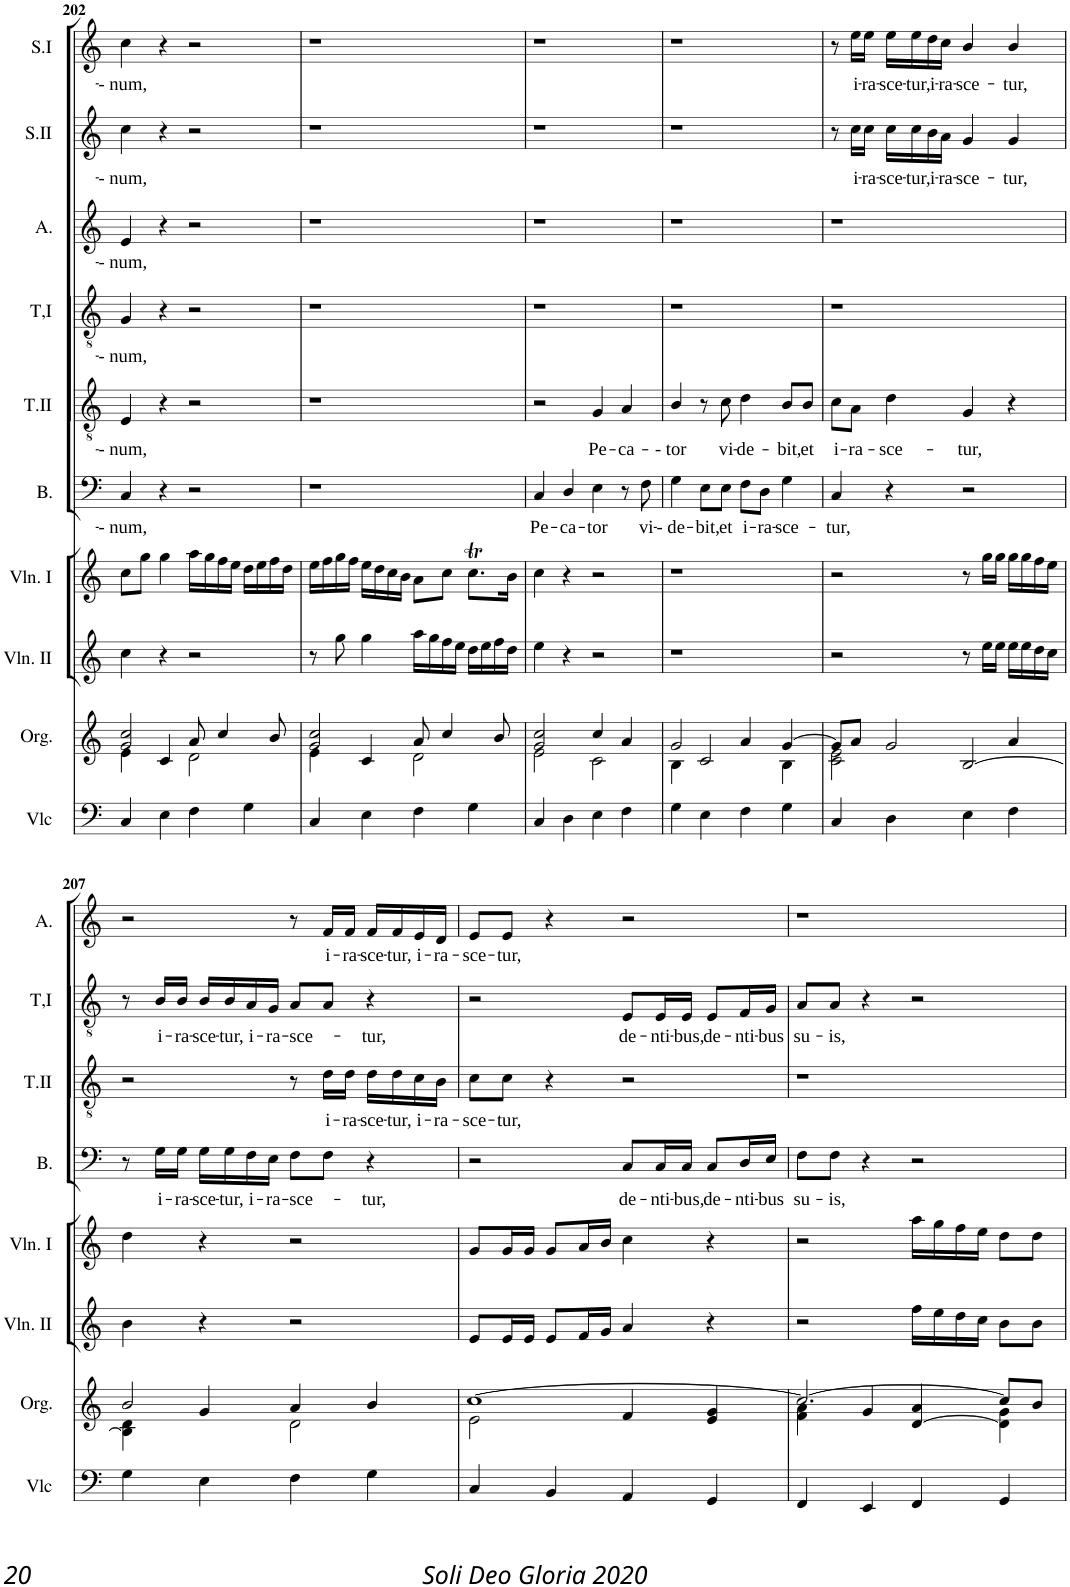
**kern	**kern	**kern	**kern	**kern	**text	**kern	**text	**kern	**text	**kern	**text	**kern	**text	**kern	**text
*part10	*part9	*part8	*part7	*part6	*part6	*part5	*part5	*part4	*part4	*part3	*part3	*part2	*part2	*part1	*part1
*staff10	*staff9	*staff8	*staff7	*staff6	*staff6	*staff5	*staff5	*staff4	*staff4	*staff3	*staff3	*staff2	*staff2	*staff1	*staff1
*I"Violoncelle	*I"Orgue	*I"Violin II	*I"Violin I	*I"Bass	*	*I"Tenor II	*	*I"Tenor I	*	*I"Alto	*	*I"Soprano II	*	*I"Soprano I	*
*I'Vlc	*I'Org.	*I'Vln. II	*I'Vln. I	*I'B.	*	*I'T.II	*	*I'T,I	*	*I'A.	*	*I'S.II	*	*I'S.I	*
!!LO:PB:g=z
*clefF4	*clefG2	*clefG2	*clefG2	*clefF4	*	*clefGv2	*	*clefGv2	*	*clefG2	*	*clefG2	*	*clefG2	*
*	*	*	*	*	*	*Trd7c12	*	*Trd7c12	*	*	*	*	*	*	*
*k[]	*k[]	*k[]	*k[]	*k[]	*	*k[]	*	*k[]	*	*k[]	*	*k[]	*	*k[]	*
*M4/4	*M4/4	*M4/4	*M4/4	*M4/4	*	*M4/4	*	*M4/4	*	*M4/4	*	*M4/4	*	*M4/4	*
=202	=202	=202	=202	=202	=202	=202	=202	=202	=202	=202	=202	=202	=202	=202	=202
*	*^	*	*	*	*	*	*	*	*	*	*	*	*	*	*
!	!	!	!	!	!	!LO:LY:b	!	!LO:LY:b	!	!LO:LY:b	!	!LO:LY:b	!	!LO:LY:b	!	!LO:LY:b
4C/	2g/ 2cc/	4e\	4cc\	8cc\L	4C/	-- num,	4E/	-- num,	4G/	-- num,	4e/	-- num,	4cc\	-- num,	4cc\	-- num,
.	.	.	.	8gg\J	.	.	.	.	.	.	.	.	.	.	.	.
4E\	.	4c/	4r	4gg\	4r	.	4r	.	4r	.	4r	.	4r	.	4r	.
4F\	8a/	2d\	2r	16aa\LL	2r	.	2r	.	2r	.	2r	.	2r	.	2r	.
.	.	.	.	16gg\	.	.	.	.	.	.	.	.	.	.	.	.
.	4cc/	.	.	16ff\	.	.	.	.	.	.	.	.	.	.	.	.
.	.	.	.	16ee\JJ	.	.	.	.	.	.	.	.	.	.	.	.
4G\	.	.	.	16dd\LL	.	.	.	.	.	.	.	.	.	.	.	.
.	.	.	.	16ee\	.	.	.	.	.	.	.	.	.	.	.	.
.	8b/	.	.	16ff\	.	.	.	.	.	.	.	.	.	.	.	.
.	.	.	.	16dd\JJ	.	.	.	.	.	.	.	.	.	.	.	.
=203	=203	=203	=203	=203	=203	=203	=203	=203	=203	=203	=203	=203	=203	=203	=203	=203
4C/	2g/ 2cc/	4e\	8r	16ee\LL	1r	.	1r	.	1r	.	1r	.	1r	.	1r	.
.	.	.	.	16ff\	.	.	.	.	.	.	.	.	.	.	.	.
.	.	.	8gg\	16gg\	.	.	.	.	.	.	.	.	.	.	.	.
.	.	.	.	16ff\JJ	.	.	.	.	.	.	.	.	.	.	.	.
4E\	.	4c/	4gg\	16ee\LL	.	.	.	.	.	.	.	.	.	.	.	.
.	.	.	.	16dd\	.	.	.	.	.	.	.	.	.	.	.	.
.	.	.	.	16cc\	.	.	.	.	.	.	.	.	.	.	.	.
.	.	.	.	16b\JJ	.	.	.	.	.	.	.	.	.	.	.	.
4F\	8a/	2d\	16aa\LL	8a\L	.	.	.	.	.	.	.	.	.	.	.	.
.	.	.	16gg\	.	.	.	.	.	.	.	.	.	.	.	.	.
.	4cc/	.	16ff\	8cc\J	.	.	.	.	.	.	.	.	.	.	.	.
.	.	.	16ee\JJ	.	.	.	.	.	.	.	.	.	.	.	.	.
4G\	.	.	16dd\LL	8.ccT\L	.	.	.	.	.	.	.	.	.	.	.	.
.	.	.	16ee\	.	.	.	.	.	.	.	.	.	.	.	.	.
.	8b/	.	16ff\	.	.	.	.	.	.	.	.	.	.	.	.	.
.	.	.	16dd\JJ	16b\Jk	.	.	.	.	.	.	.	.	.	.	.	.
=204	=204	=204	=204	=204	=204	=204	=204	=204	=204	=204	=204	=204	=204	=204	=204	=204
!	!	!	!	!	!	!LO:LY:b	!	!	!	!	!	!	!	!	!	!
4C/	2g/ 2cc/	2e\	4ee\	4cc\	4C/	Pe-	2r	.	1r	.	1r	.	1r	.	1r	.
!	!	!	!	!	!	!LO:LY:b	!	!	!	!	!	!	!	!	!	!
4D\	.	.	4r	4r	4D/	-ca-	.	.	.	.	.	.	.	.	.	.
!	!	!	!	!	!	!LO:LY:b	!	!LO:LY:b	!	!	!	!	!	!	!	!
4E\	4cc/	2c\	2r	2r	4E\	-tor	4G/	Pe-	.	.	.	.	.	.	.	.
!	!	!	!	!	!	!	!	!LO:LY:b	!	!	!	!	!	!	!	!
4F\	4a/	.	.	.	8r	.	4A/	-ca-	.	.	.	.	.	.	.	.
!	!	!	!	!	!	!LO:LY:b	!	!	!	!	!	!	!	!	!	!
.	.	.	.	.	8F\	vi-	.	.	.	.	.	.	.	.	.	.
=205	=205	=205	=205	=205	=205	=205	=205	=205	=205	=205	=205	=205	=205	=205	=205	=205
!	!	!	!	!	!	!LO:LY:b	!	!LO:LY:b	!	!	!	!	!	!	!	!
4G\	2g/	4B\	1r	1r	4G\	-- de-	4B/	-- tor	1r	.	1r	.	1r	.	1r	.
!	!	!	!	!	!	!LO:LY:b	!	!	!	!	!	!	!	!	!	!
4E\	.	2c/	.	.	8E\L	-bit,	8r	.	.	.	.	.	.	.	.	.
!	!	!	!	!	!	!LO:LY:b	!	!LO:LY:b	!	!	!	!	!	!	!	!
.	.	.	.	.	8E\J	et	8c\	vi-	.	.	.	.	.	.	.	.
!	!	!	!	!	!	!LO:LY:b	!	!LO:LY:b	!	!	!	!	!	!	!	!
4F\	4a/	.	.	.	8F\L	i-	4d\	-de-	.	.	.	.	.	.	.	.
!	!	!	!	!	!	!LO:LY:b	!	!	!	!	!	!	!	!	!	!
.	.	.	.	.	8D\J	-ra-	.	.	.	.	.	.	.	.	.	.
!	!	!	!	!	!	!LO:LY:b	!	!LO:LY:b	!	!	!	!	!	!	!	!
4G\	[4g/	4B\	.	.	4G\	-sce-	8B/L	-bit,	.	.	.	.	.	.	.	.
!	!	!	!	!	!	!	!	!LO:LY:b	!	!	!	!	!	!	!	!
.	.	.	.	.	.	.	8B/J	et	.	.	.	.	.	.	.	.
=206	=206	=206	=206	=206	=206	=206	=206	=206	=206	=206	=206	=206	=206	=206	=206	=206
!	!	!	!	!	!	!LO:LY:b	!	!LO:LY:b	!	!	!	!	!	!	!	!
4C/	8g/L]	2c\ 2e\	2r	2r	4C/	-tur,	8c\L	i-	1r	.	1r	.	8r	.	8r	.
!	!	!	!	!	!	!	!	!LO:LY:b	!	!	!	!	!	!LO:LY:b	!	!LO:LY:b
.	8a/J	.	.	.	.	.	8A\J	-ra-	.	.	.	.	16cc\LL	i-	16ee\LL	i-
!	!	!	!	!	!	!	!	!	!	!	!	!	!	!LO:LY:b	!	!LO:LY:b
.	.	.	.	.	.	.	.	.	.	.	.	.	16cc\JJ	-ra-	16ee\JJ	-ra-
!	!	!	!	!	!	!	!	!LO:LY:b	!	!	!	!	!	!LO:LY:b	!	!LO:LY:b
4D\	2g/	.	.	.	4r	.	4d\	-sce-	.	.	.	.	16cc\LL	-sce-	16ee\LL	-sce-
!	!	!	!	!	!	!	!	!	!	!	!	!	!	!LO:LY:b	!	!LO:LY:b
.	.	.	.	.	.	.	.	.	.	.	.	.	16cc\	-tur,	16ee\	-tur,
!	!	!	!	!	!	!	!	!	!	!	!	!	!	!LO:LY:b	!	!LO:LY:b
.	.	.	.	.	.	.	.	.	.	.	.	.	16b\	i-	16dd\	i-
!	!	!	!	!	!	!	!	!	!	!	!	!	!	!LO:LY:b	!	!LO:LY:b
.	.	.	.	.	.	.	.	.	.	.	.	.	16a\JJ	-ra-	16cc\JJ	-ra-
!	!	!	!	!	!	!	!	!LO:LY:b	!	!	!	!	!	!LO:LY:b	!	!LO:LY:b
4E\	.	[2B/	8r	8r	2r	.	4G/	-tur,	.	.	.	.	4g/	-sce-	4b/	-sce-
.	.	.	16ee\LL	16gg\LL	.	.	.	.	.	.	.	.	.	.	.	.
.	.	.	16ee\JJ	16gg\JJ	.	.	.	.	.	.	.	.	.	.	.	.
!	!	!	!	!	!	!	!	!	!	!	!	!	!	!LO:LY:b	!	!LO:LY:b
4F\	4a/	.	16ee\LL	16gg\LL	.	.	4r	.	.	.	.	.	4g/	-tur,	4b/	-tur,
.	.	.	16ee\	16gg\	.	.	.	.	.	.	.	.	.	.	.	.
.	.	.	16dd\	16ff\	.	.	.	.	.	.	.	.	.	.	.	.
.	.	.	16cc\JJ	16ee\JJ	.	.	.	.	.	.	.	.	.	.	.	.
!!LO:LB:g=z
=207	=207	=207	=207	=207	=207	=207	=207	=207	=207	=207	=207	=207	=207	=207	=207	=207
4G\	2b/	4B\] 4d\	4b\	4dd\	8r	.	2r	.	8r	.	2r	.	1r	.	1r	.
!	!	!	!	!	!	!LO:LY:b	!	!	!	!LO:LY:b	!	!	!	!	!	!
.	.	.	.	.	16G\LL	i-	.	.	16B/LL	i-	.	.	.	.	.	.
!	!	!	!	!	!	!LO:LY:b	!	!	!	!LO:LY:b	!	!	!	!	!	!
.	.	.	.	.	16G\JJ	-ra-	.	.	16B/JJ	-ra-	.	.	.	.	.	.
!	!	!	!	!	!	!LO:LY:b	!	!	!	!LO:LY:b	!	!	!	!	!	!
4E\	.	4g/	4r	4r	16G\LL	-sce-	.	.	16B/LL	-sce-	.	.	.	.	.	.
!	!	!	!	!	!	!LO:LY:b	!	!	!	!LO:LY:b	!	!	!	!	!	!
.	.	.	.	.	16G\	-tur,	.	.	16B/	-tur,	.	.	.	.	.	.
!	!	!	!	!	!	!LO:LY:b	!	!	!	!LO:LY:b	!	!	!	!	!	!
.	.	.	.	.	16F\	i-	.	.	16A/	i-	.	.	.	.	.	.
!	!	!	!	!	!	!LO:LY:b	!	!	!	!LO:LY:b	!	!	!	!	!	!
.	.	.	.	.	16E\JJ	-ra-	.	.	16G/JJ	-ra-	.	.	.	.	.	.
!	!	!	!	!	!	!LO:LY:b	!	!	!	!LO:LY:b	!	!	!	!	!	!
4F\	4a/	2d\	2r	2r	8F\L	-sce-	8r	.	8A/L	-sce-	8r	.	.	.	.	.
!	!	!	!	!	!	!	!	!LO:LY:b	!	!	!	!LO:LY:b	!	!	!	!
.	.	.	.	.	8F\J	.	16d\LL	i-	8A/J	.	16f/LL	i-	.	.	.	.
!	!	!	!	!	!	!	!	!LO:LY:b	!	!	!	!LO:LY:b	!	!	!	!
.	.	.	.	.	.	.	16d\JJ	-ra-	.	.	16f/JJ	-ra-	.	.	.	.
!	!	!	!	!	!	!LO:LY:b	!	!LO:LY:b	!	!LO:LY:b	!	!LO:LY:b	!	!	!	!
4G\	4b/	.	.	.	4r	-tur,	16d\LL	-sce-	4r	-tur,	16f/LL	-sce-	.	.	.	.
!	!	!	!	!	!	!	!	!LO:LY:b	!	!	!	!LO:LY:b	!	!	!	!
.	.	.	.	.	.	.	16d\	-tur,	.	.	16f/	-tur,	.	.	.	.
!	!	!	!	!	!	!	!	!LO:LY:b	!	!	!	!LO:LY:b	!	!	!	!
.	.	.	.	.	.	.	16c\	i-	.	.	16e/	i-	.	.	.	.
!	!	!	!	!	!	!	!	!LO:LY:b	!	!	!	!LO:LY:b	!	!	!	!
.	.	.	.	.	.	.	16B\JJ	-ra-	.	.	16d/JJ	-ra-	.	.	.	.
=208	=208	=208	=208	=208	=208	=208	=208	=208	=208	=208	=208	=208	=208	=208	=208	=208
!	!	!	!	!	!	!	!	!LO:LY:b	!	!	!	!LO:LY:b	!	!	!	!
4C/	[1cc	2e\	8e/L	8g/L	2r	.	8c\L	-sce-	2r	.	8e/L	-sce-	1r	.	1r	.
!	!	!	!	!	!	!	!	!LO:LY:b	!	!	!	!LO:LY:b	!	!	!	!
.	.	.	16e/L	16g/L	.	.	8c\J	-tur,	.	.	8e/J	-tur,	.	.	.	.
.	.	.	16e/JJ	16g/JJ	.	.	.	.	.	.	.	.	.	.	.	.
4BB/	.	.	8e/L	8g/L	.	.	4r	.	.	.	4r	.	.	.	.	.
.	.	.	16f/L	16a/L	.	.	.	.	.	.	.	.	.	.	.	.
.	.	.	16g/JJ	16b/JJ	.	.	.	.	.	.	.	.	.	.	.	.
!	!	!	!	!	!	!LO:LY:b	!	!	!	!LO:LY:b	!	!	!	!	!	!
4AA/	.	4f/	4a/	4cc\	8C/L	de-	2r	.	8E/L	de-	2r	.	.	.	.	.
!	!	!	!	!	!	!LO:LY:b	!	!	!	!LO:LY:b	!	!	!	!	!	!
.	.	.	.	.	16C/L	-nti-	.	.	16E/L	-nti-	.	.	.	.	.	.
!	!	!	!	!	!	!LO:LY:b	!	!	!	!LO:LY:b	!	!	!	!	!	!
.	.	.	.	.	16C/JJ	-bus,	.	.	16E/JJ	-bus,	.	.	.	.	.	.
!	!	!	!	!	!	!LO:LY:b	!	!	!	!LO:LY:b	!	!	!	!	!	!
4GG/	.	4e/ 4g/	4r	4r	8C/L	de-	.	.	8E/L	de-	.	.	.	.	.	.
!	!	!	!	!	!	!LO:LY:b	!	!	!	!LO:LY:b	!	!	!	!	!	!
.	.	.	.	.	16D/L	-nti-	.	.	16F/L	-nti-	.	.	.	.	.	.
!	!	!	!	!	!	!LO:LY:b	!	!	!	!LO:LY:b	!	!	!	!	!	!
.	.	.	.	.	16E/JJ	-bus	.	.	16G/JJ	-bus	.	.	.	.	.	.
=209	=209	=209	=209	=209	=209	=209	=209	=209	=209	=209	=209	=209	=209	=209	=209	=209
!	!	!	!	!	!	!LO:LY:b	!	!	!	!LO:LY:b	!	!	!	!	!	!
4FF/	2.cc/_	4f\ 4a\	2r	2r	8F\L	su-	1r	.	8A/L	su-	1r	.	1r	.	1r	.
!	!	!	!	!	!	!LO:LY:b	!	!	!	!LO:LY:b	!	!	!	!	!	!
.	.	.	.	.	8F\J	-is,	.	.	8A/J	-is,	.	.	.	.	.	.
4EE/	.	4g/	.	.	4r	.	.	.	4r	.	.	.	.	.	.	.
4FF/	.	[4d/ 4a/	16ff\LL	16aa\LL	2r	.	.	.	2r	.	.	.	.	.	.	.
.	.	.	16ee\	16gg\	.	.	.	.	.	.	.	.	.	.	.	.
.	.	.	16dd\	16ff\	.	.	.	.	.	.	.	.	.	.	.	.
.	.	.	16cc\JJ	16ee\JJ	.	.	.	.	.	.	.	.	.	.	.	.
4GG/	8cc/L]	4d\] 4g\	8b\L	8dd\L	.	.	.	.	.	.	.	.	.	.	.	.
.	8b/J	.	8b\J	8dd\J	.	.	.	.	.	.	.	.	.	.	.	.
*	*v	*v	*	*	*	*	*	*	*	*	*	*	*	*	*	*
=	=	=	=	=	=	=	=	=	=	=	=	=	=	=	=
*-	*-	*-	*-	*-	*-	*-	*-	*-	*-	*-	*-	*-	*-	*-	*-
